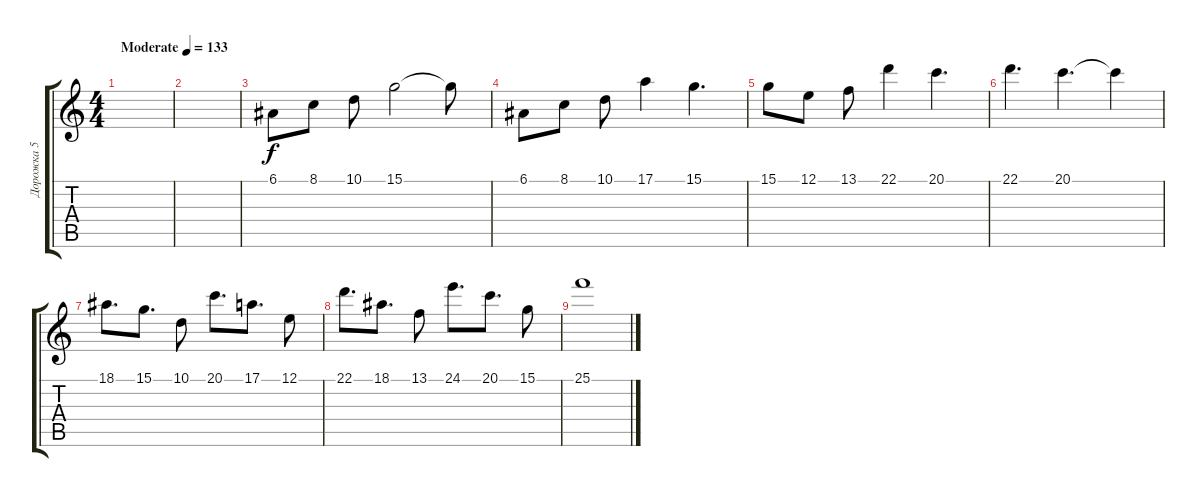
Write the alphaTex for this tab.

\track ("Дорожка 5" "Дорожка 5") {instrument stringensemble1}
\staff {score tabs}
\tuning (E4 B3 G3 D3 A2 E2) {hide}
\ts (4 4)
\tempo (133 "Moderate")
\clef g2
\ks c
|
|
6.1.8 8.1.8 10.1.8 15.1.2 15.1{t}.8 |
6.1.8 8.1.8 10.1.8 17.1.4 15.1.4{d} |
15.1.8 12.1.8 13.1.8 22.1.4 20.1.4{d} |
22.1.4{d} 20.1.4{d} 20.1{t}.4 |
18.1.8{d} 15.1.8{d} 10.1.8 20.1.8{d} 17.1.8{d} 12.1.8 |
22.1.8{d} 18.1.8{d} 13.1.8 24.1.8{d} 20.1.8{d} 15.1.8 |
25.1.1
